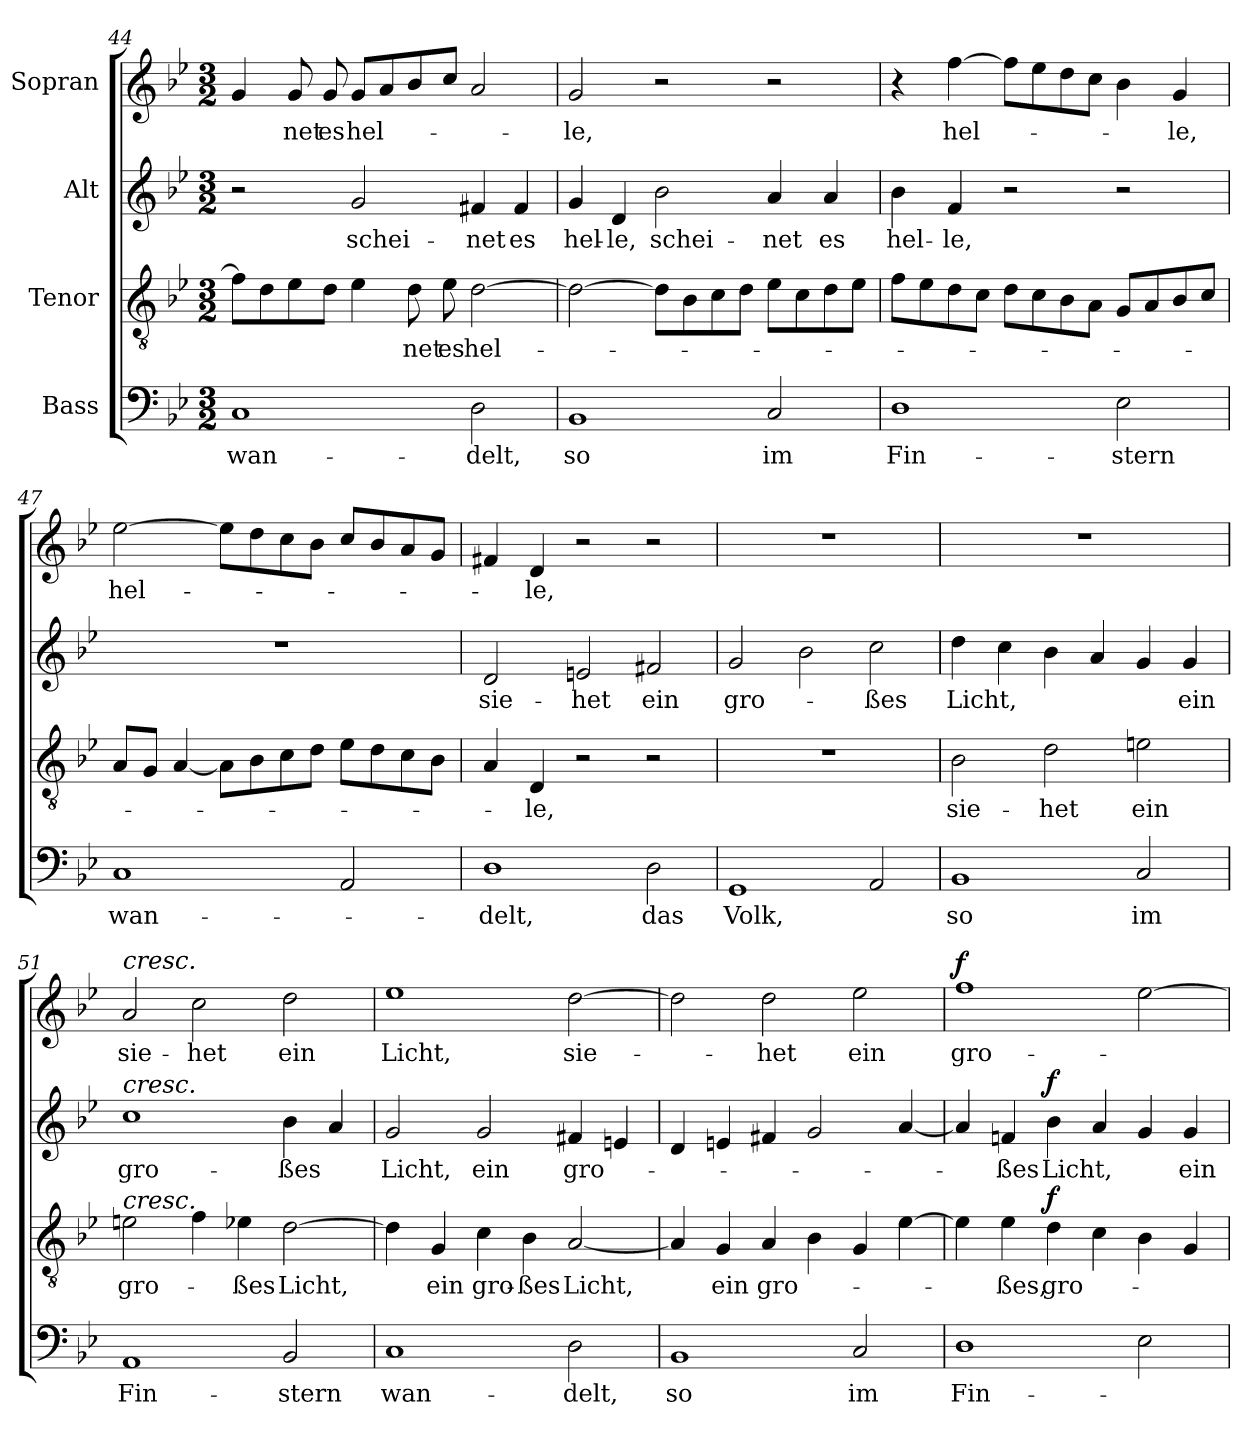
**kern	**text	**kern	**text	**dynam	**kern	**text	**dynam	**kern	**text	**dynam
*part4	*part4	*part3	*part3	*part3	*part2	*part2	*part2	*part1	*part1	*part1
*staff4	*staff4	*staff3	*staff3	*staff3	*staff2	*staff2	*staff2	*staff1	*staff1	*staff1
*I"Bass	*	*I"Tenor	*	*	*I"Alt	*	*	*I"Sopran	*	*
!!LO:LB:g=z
*clefF4	*	*clefGv2	*	*	*clefG2	*	*	*clefG2	*	*
*k[b-e-]	*	*k[b-e-]	*	*	*k[b-e-]	*	*	*k[b-e-]	*	*
*M3/2	*	*M3/2	*	*	*M3/2	*	*	*M3/2	*	*
=44	=44	=44	=44	=44	=44	=44	=44	=44	=44	=44
1C	wan-	8f\L]	.	.	2r	.	.	4g/	.	.
.	.	8d\	.	.	.	.	.	.	.	.
.	.	8e-\	.	.	.	.	.	8g/	-net	.
.	.	8d\J	.	.	.	.	.	8g/	es	.
.	.	4e-\	.	.	2g/	schei-	.	8g/L	hel-	.
.	.	.	.	.	.	.	.	8a/	.	.
.	.	8d\	-net	.	.	.	.	8b-/	.	.
.	.	8e-\	es	.	.	.	.	8cc/J	.	.
2D\	-delt,	[2d\	hel-	.	4f#X/	-net	.	2a/	.	.
.	.	.	.	.	4f#/	es	.	.	.	.
=45	=45	=45	=45	=45	=45	=45	=45	=45	=45	=45
1BB-	so	2d\_	.	.	4g/	hel-	.	2g/	-le,	.
.	.	.	.	.	4d/	-le,	.	.	.	.
.	.	8d\L]	.	.	2b-\	schei-	.	2r	.	.
.	.	8B-\	.	.	.	.	.	.	.	.
.	.	8c\	.	.	.	.	.	.	.	.
.	.	8d\J	.	.	.	.	.	.	.	.
2C/	im	8e-\L	.	.	4a/	-net	.	2r	.	.
.	.	8c\	.	.	.	.	.	.	.	.
.	.	8d\	.	.	4a/	es	.	.	.	.
.	.	8e-\J	.	.	.	.	.	.	.	.
=46	=46	=46	=46	=46	=46	=46	=46	=46	=46	=46
1D	Fin-	8f\L	.	.	4b-\	hel-	.	4r	.	.
.	.	8e-\	.	.	.	.	.	.	.	.
.	.	8d\	.	.	4f/	-le,	.	[4ff\	hel-	.
.	.	8c\J	.	.	.	.	.	.	.	.
.	.	8d\L	.	.	2r	.	.	8ff\L]	.	.
.	.	8c\	.	.	.	.	.	8ee-\	.	.
.	.	8B-\	.	.	.	.	.	8dd\	.	.
.	.	8A\J	.	.	.	.	.	8cc\J	.	.
2E-\	-stern	8G/L	.	.	2r	.	.	4b-\	.	.
.	.	8A/	.	.	.	.	.	.	.	.
.	.	8B-/	.	.	.	.	.	4g/	-le,	.
.	.	8c/J	.	.	.	.	.	.	.	.
!!LO:PB:g=z
=47	=47	=47	=47	=47	=47	=47	=47	=47	=47	=47
1C	wan-	8A/L	.	.	1.r	.	.	[2ee-\	hel-	.
.	.	8G/J	.	.	.	.	.	.	.	.
.	.	[4A/	.	.	.	.	.	.	.	.
.	.	8A\L]	.	.	.	.	.	8ee-\L]	.	.
.	.	8B-\	.	.	.	.	.	8dd\	.	.
.	.	8c\	.	.	.	.	.	8cc\	.	.
.	.	8d\J	.	.	.	.	.	8b-\J	.	.
2AA/	.	8e-\L	.	.	.	.	.	8cc/L	.	.
.	.	8d\	.	.	.	.	.	8b-/	.	.
.	.	8c\	.	.	.	.	.	8a/	.	.
.	.	8B-\J	.	.	.	.	.	8g/J	.	.
=48	=48	=48	=48	=48	=48	=48	=48	=48	=48	=48
1D	-delt,	4A/	.	.	2d/	sie-	.	4f#X/	.	.
.	.	4D/	-le,	.	.	.	.	4d/	-le,	.
.	.	2r	.	.	2en/	-het	.	2r	.	.
2D\	das	2r	.	.	2f#X/	ein	.	2r	.	.
=49	=49	=49	=49	=49	=49	=49	=49	=49	=49	=49
1GG	Volk,	1.r	.	.	2g/	gro-	.	1.r	.	.
.	.	.	.	.	2b-\	.	.	.	.	.
2AA/	.	.	.	.	2cc\	-ßes	.	.	.	.
=50	=50	=50	=50	=50	=50	=50	=50	=50	=50	=50
1BB-	so	2B-\	sie-	.	4dd\	Licht,	.	1.r	.	.
.	.	.	.	.	4cc\	.	.	.	.	.
.	.	2d\	-het	.	4b-\	.	.	.	.	.
.	.	.	.	.	4a/	.	.	.	.	.
2C/	im	2en\	ein	.	4g/	.	.	.	.	.
.	.	.	.	.	4g/	ein	.	.	.	.
=51	=51	=51	=51	=51	=51	=51	=51	=51	=51	=51
!	!	!	!	!	!	!	!	!LO:TX:a:i:t=cresc.	!	!
!	!	!	!	!	!LO:TX:a:i:t=cresc.	!	!	!	!	!
!	!	!LO:TX:a:i:t=cresc.	!	!	!	!	!	!	!	!
1AA	Fin-	2en\	gro-	.	1cc	gro-	.	2a/	sie-	.
.	.	4f\	.	.	.	.	.	2cc\	-het	.
.	.	4e-X\	-ßes	.	.	.	.	.	.	.
2BB-/	-stern	[2d\	Licht,	.	4b-\	-ßes	.	2dd\	ein	.
.	.	.	.	.	4a/	.	.	.	.	.
!!LO:LB:g=z
=52	=52	=52	=52	=52	=52	=52	=52	=52	=52	=52
1C	wan-	4d\]	.	.	2g/	Licht,	.	1ee-	Licht,	.
.	.	4G/	ein	.	.	.	.	.	.	.
.	.	4c\	gro-	.	2g/	ein	.	.	.	.
.	.	4B-\	-ßes	.	.	.	.	.	.	.
2D\	-delt,	[2A/	Licht,	.	4f#X/	gro-	.	[2dd\	sie-	.
.	.	.	.	.	4en/	.	.	.	.	.
=53	=53	=53	=53	=53	=53	=53	=53	=53	=53	=53
1BB-	so	4A/]	.	.	4d/	.	.	2dd\]	.	.
.	.	4G/	ein	.	4en/	.	.	.	.	.
.	.	4A/	gro-	.	4f#X/	.	.	2dd\	-het	.
.	.	4B-\	.	.	2g/	.	.	.	.	.
2C/	im	4G/	.	.	.	.	.	2ee-\	ein	.
.	.	[4e-\	.	.	[4a/	.	.	.	.	.
=54	=54	=54	=54	=54	=54	=54	=54	=54	=54	=54
!	!	!	!	!	!	!	!	!	!	!LO:DY:a
1D	Fin-	4e-\]	.	.	4a/]	.	.	1ff	gro-	f
.	.	4e-\	-ßes,	.	4fn/	-ßes	.	.	.	.
!	!	!	!	!LO:DY:a	!	!	!LO:DY:a	!	!	!
.	.	4d\	gro-	f	4b-\	Licht,	f	.	.	.
.	.	4c\	.	.	4a/	.	.	.	.	.
2E-\	.	4B-\	.	.	4g/	.	.	[2ee-\	.	.
.	.	4G/	.	.	4g/	ein	.	.	.	.
=	=	=	=	=	=	=	=	=	=	=
*-	*-	*-	*-	*-	*-	*-	*-	*-	*-	*-
